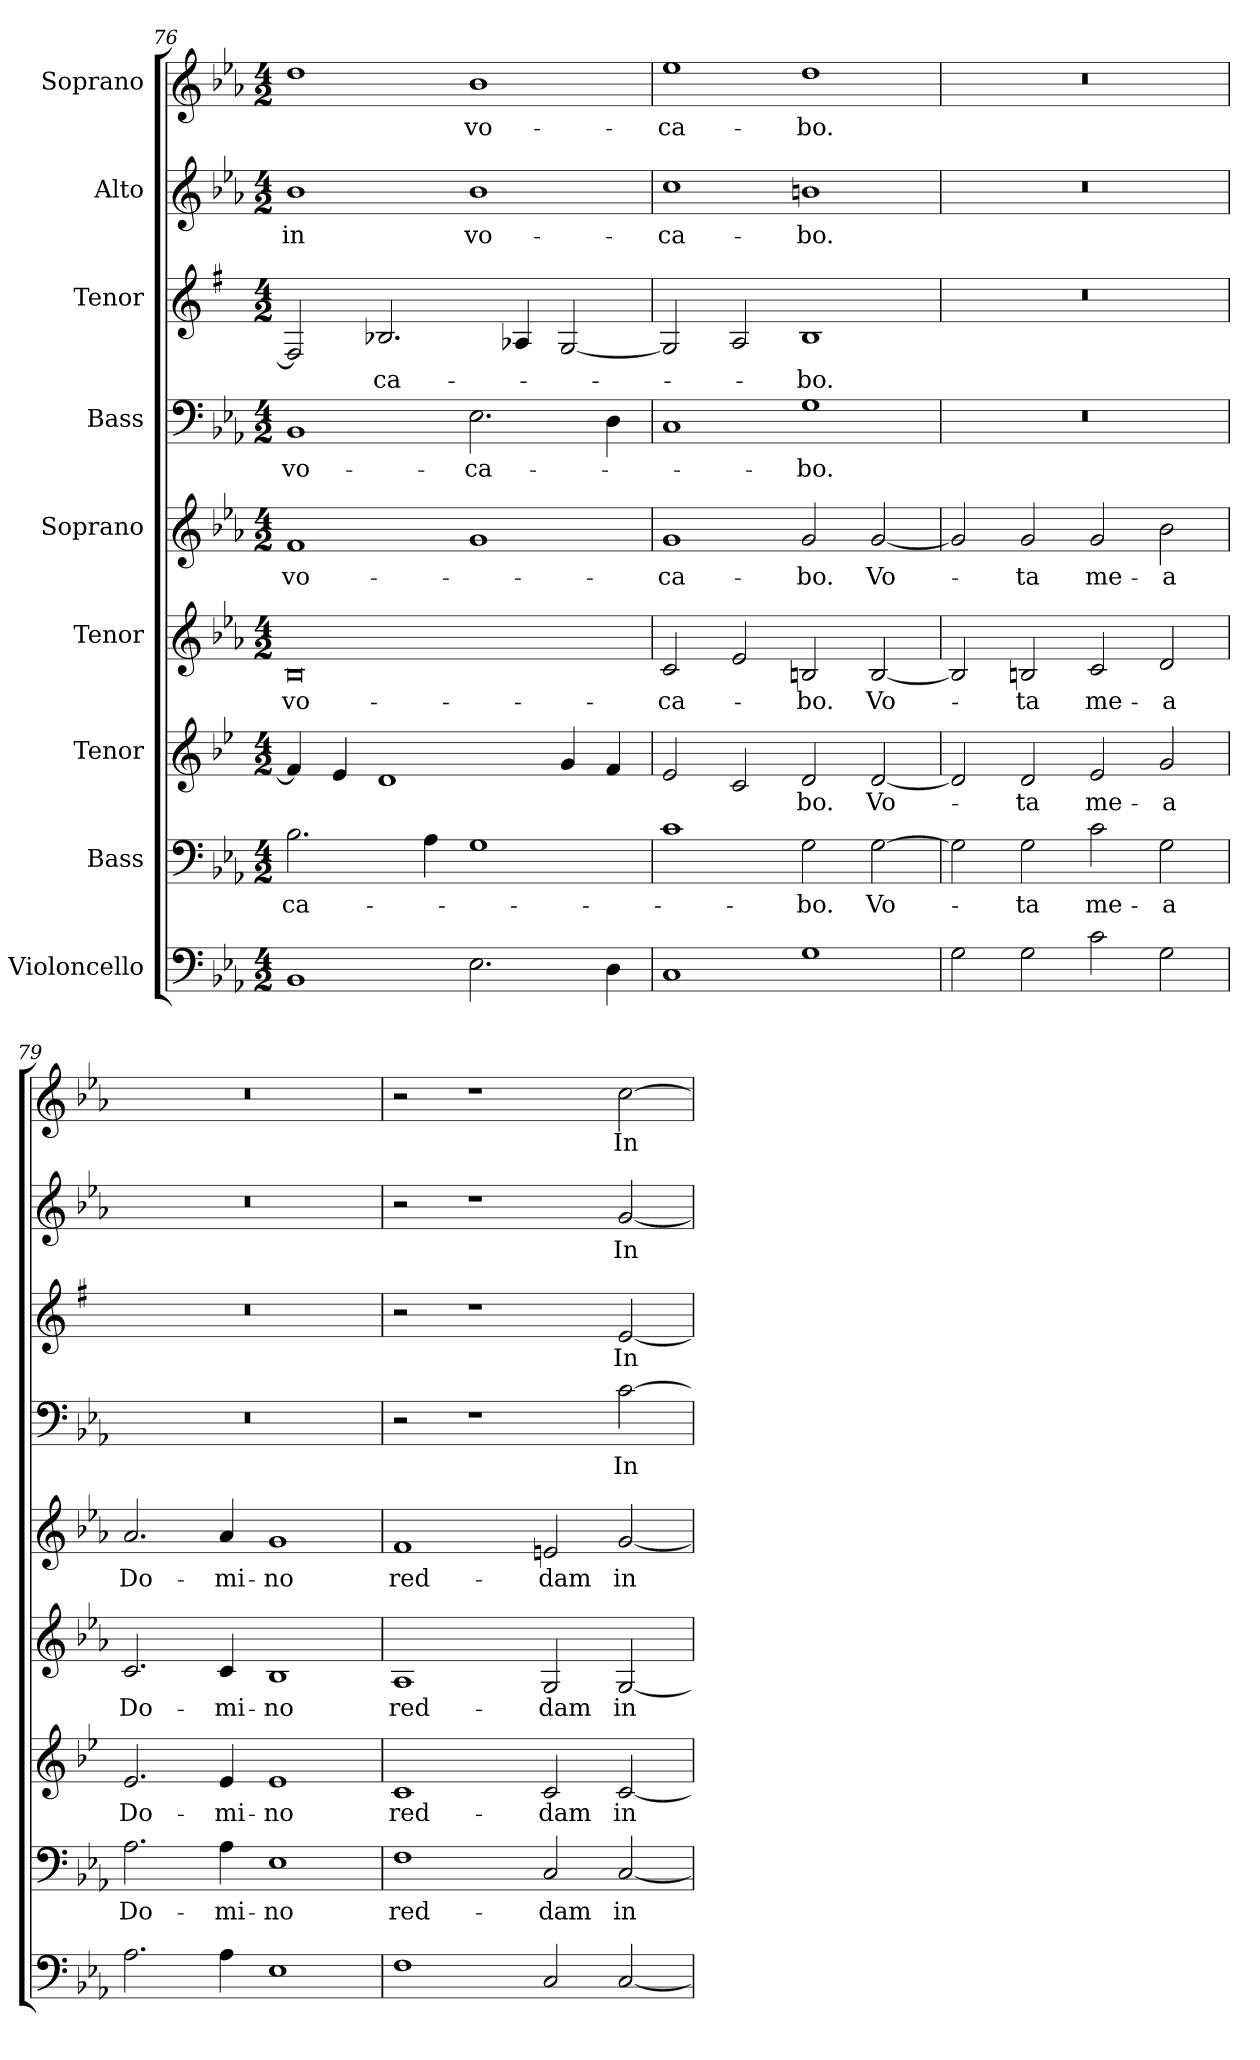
**kern	**kern	**text	**kern	**text	**kern	**text	**kern	**text	**kern	**text	**kern	**text	**kern	**text	**kern	**text
*part9	*part8	*part8	*part7	*part7	*part6	*part6	*part5	*part5	*part4	*part4	*part3	*part3	*part2	*part2	*part1	*part1
*staff9	*staff8	*staff8	*staff7	*staff7	*staff6	*staff6	*staff5	*staff5	*staff4	*staff4	*staff3	*staff3	*staff2	*staff2	*staff1	*staff1
*I"Violoncello	*I"Bass	*	*I"Tenor	*	*I"Tenor	*	*I"Soprano	*	*I"Bass	*	*I"Tenor	*	*I"Alto	*	*I"Soprano	*
*clefF4	*clefF4	*	*clefG2	*	*clefG2	*	*clefG2	*	*clefF4	*	*clefG2	*	*clefG2	*	*clefG2	*
*k[b-e-a-]	*k[b-e-a-]	*	*k[b-e-]	*	*k[b-e-a-]	*	*k[b-e-a-]	*	*k[b-e-a-]	*	*k[f#]	*	*k[b-e-a-]	*	*k[b-e-a-]	*
*M4/2	*M4/2	*	*M4/2	*	*M4/2	*	*M4/2	*	*M4/2	*	*M4/2	*	*M4/2	*	*M4/2	*
=76	=76	=76	=76	=76	=76	=76	=76	=76	=76	=76	=76	=76	=76	=76	=76	=76
!	!	!LO:LY:b	!	!	!	!LO:LY:b	!	!LO:LY:b	!	!LO:LY:b	!	!	!	!LO:LY:b	!	!
1BB-	2.B-\	-ca-	4f/]	.	0B-	-vo-	1f	-vo-	1BB-	-vo-	2F/]	.	1b-	in	1dd	.
.	.	.	4e-/	.	.	.	.	.	.	.	.	.	.	.	.	.
!	!	!	!	!	!	!	!	!	!	!	!	!LO:LY:b	!	!	!	!
.	.	.	1d	.	.	.	.	.	.	.	2.B-X/	-ca-	.	.	.	.
.	4A-\	.	.	.	.	.	.	.	.	.	.	.	.	.	.	.
!	!	!	!	!	!	!	!	!	!	!LO:LY:b	!	!	!	!LO:LY:b	!	!LO:LY:b
2.E-\	1G	.	.	.	.	.	1g	.	2.E-\	-ca-	.	.	1b-	vo-	1b-	-vo-
.	.	.	.	.	.	.	.	.	.	.	4A-X/	.	.	.	.	.
.	.	.	4g/	.	.	.	.	.	.	.	[2G/	.	.	.	.	.
4D\	.	.	4f/	.	.	.	.	.	4D\	.	.	.	.	.	.	.
=77	=77	=77	=77	=77	=77	=77	=77	=77	=77	=77	=77	=77	=77	=77	=77	=77
!	!	!	!	!	!	!LO:LY:b	!	!LO:LY:b	!	!	!	!	!	!LO:LY:b	!	!LO:LY:b
1C	1c	.	2e-/	.	2c/	-ca-	1g	-ca-	1C	.	2G/]	.	1cc	-ca-	1ee-	-ca-
.	.	.	2c/	.	2e-/	.	.	.	.	.	2A/	.	.	.	.	.
!	!	!LO:LY:b	!	!LO:LY:b	!	!LO:LY:b	!	!LO:LY:b	!	!LO:LY:b	!	!LO:LY:b	!	!LO:LY:b	!	!LO:LY:b
1G	2G\	-bo.	2d/	-bo.	2Bn/	-bo.	2g/	-bo.	1G	-bo.	1B	-bo.	1bn	-bo.	1dd	-bo.
!	!	!LO:LY:b	!	!LO:LY:b	!	!LO:LY:b	!	!LO:LY:b	!	!	!	!	!	!	!	!
.	[2G\	Vo-	[2d/	Vo-	[2B/	Vo-	[2g/	Vo-	.	.	.	.	.	.	.	.
=78	=78	=78	=78	=78	=78	=78	=78	=78	=78	=78	=78	=78	=78	=78	=78	=78
2G\	2G\]	.	2d/]	.	2B/]	.	2g/]	.	0r	.	0r	.	0r	.	0r	.
!	!	!LO:LY:b	!	!LO:LY:b	!	!LO:LY:b	!	!LO:LY:b	!	!	!	!	!	!	!	!
2G\	2G\	-ta	2d/	-ta	2Bn/	-ta	2g/	-ta	.	.	.	.	.	.	.	.
!	!	!LO:LY:b	!	!LO:LY:b	!	!LO:LY:b	!	!LO:LY:b	!	!	!	!	!	!	!	!
2c\	2c\	me-	2e-/	me-	2c/	me-	2g/	me-	.	.	.	.	.	.	.	.
!	!	!LO:LY:b	!	!LO:LY:b	!	!LO:LY:b	!	!LO:LY:b	!	!	!	!	!	!	!	!
2G\	2G\	-a	2g/	-a	2d/	-a	2b-\	-a	.	.	.	.	.	.	.	.
=79	=79	=79	=79	=79	=79	=79	=79	=79	=79	=79	=79	=79	=79	=79	=79	=79
!	!	!LO:LY:b	!	!LO:LY:b	!	!LO:LY:b	!	!LO:LY:b	!	!	!	!	!	!	!	!
2.A-\	2.A-\	Do-	2.e-/	Do-	2.c/	Do-	2.a-/	Do-	0r	.	0r	.	0r	.	0r	.
!	!	!LO:LY:b	!	!LO:LY:b	!	!LO:LY:b	!	!LO:LY:b	!	!	!	!	!	!	!	!
4A-\	4A-\	-mi-	4e-/	-mi-	4c/	-mi-	4a-/	-mi-	.	.	.	.	.	.	.	.
!	!	!LO:LY:b	!	!LO:LY:b	!	!LO:LY:b	!	!LO:LY:b	!	!	!	!	!	!	!	!
1E-	1E-	-no	1e-	-no	1B-	-no	1g	-no	.	.	.	.	.	.	.	.
=80	=80	=80	=80	=80	=80	=80	=80	=80	=80	=80	=80	=80	=80	=80	=80	=80
!	!	!LO:LY:b	!	!LO:LY:b	!	!LO:LY:b	!	!LO:LY:b	!	!	!	!	!	!	!	!
1F	1F	red-	1c	red-	1A-	red-	1f	red-	2r	.	2r	.	2r	.	2r	.
.	.	.	.	.	.	.	.	.	1r	.	1r	.	1r	.	1r	.
!	!	!LO:LY:b	!	!LO:LY:b	!	!LO:LY:b	!	!LO:LY:b	!	!	!	!	!	!	!	!
2C/	2C/	-dam	2c/	-dam	2G/	-dam	2en/	-dam	.	.	.	.	.	.	.	.
!	!	!LO:LY:b	!	!LO:LY:b	!	!LO:LY:b	!	!LO:LY:b	!	!LO:LY:b	!	!LO:LY:b	!	!LO:LY:b	!	!LO:LY:b
[2C/	[2C/	in	[2c/	in	[2G/	in	[2g/	in	[2c\	In	[2e/	In	[2g/	In-	[2cc\	In
=	=	=	=	=	=	=	=	=	=	=	=	=	=	=	=	=
*-	*-	*-	*-	*-	*-	*-	*-	*-	*-	*-	*-	*-	*-	*-	*-	*-
